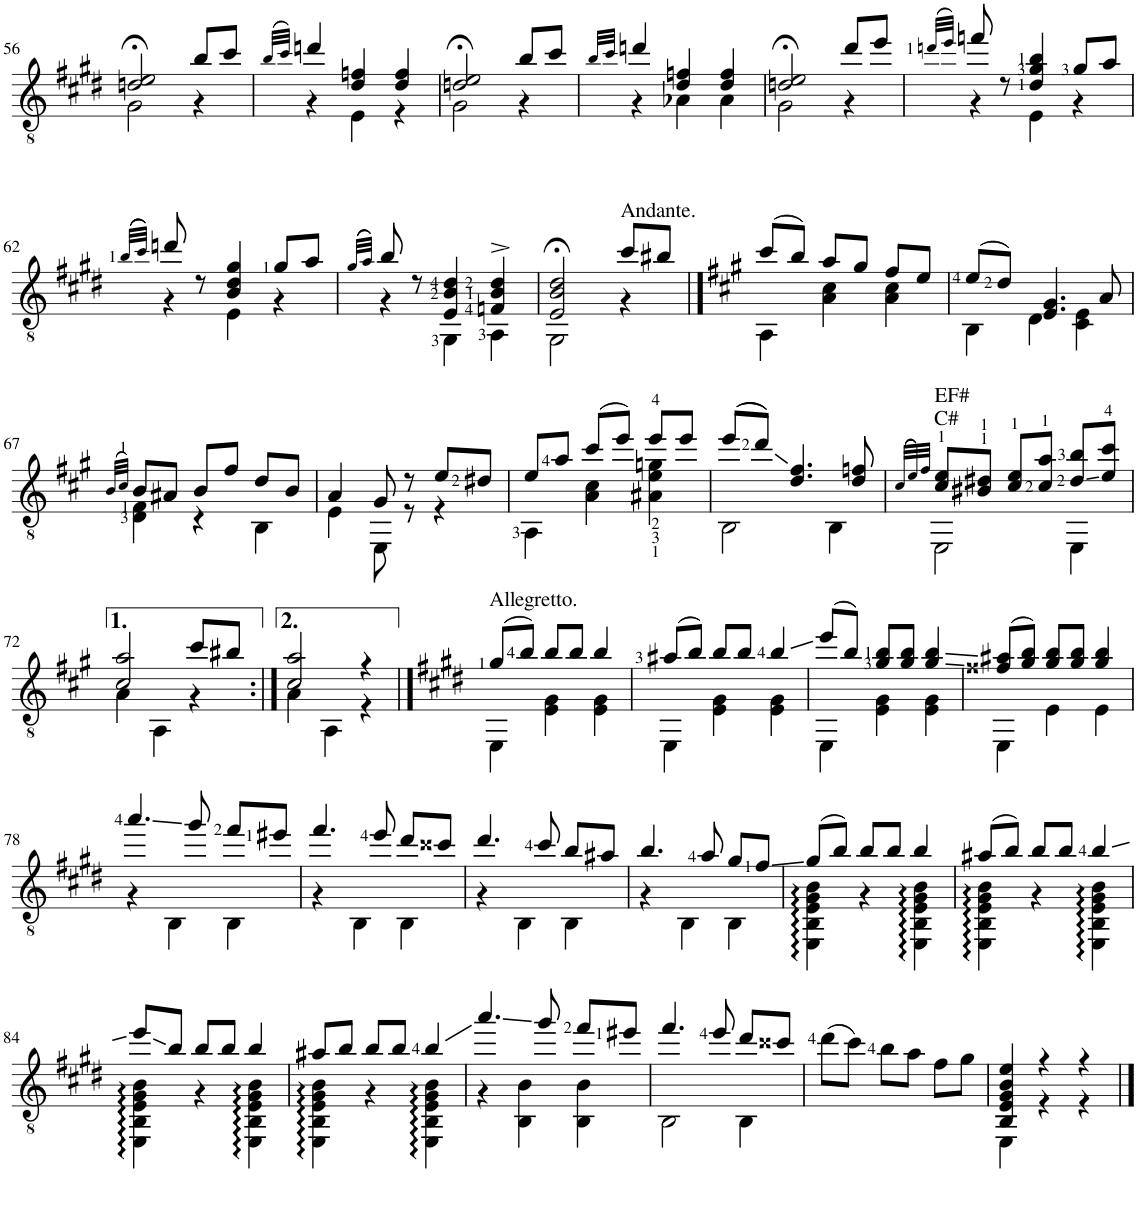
**kern
*part1
*staff1
*I"Guitar
*I'Guit.
!!LO:PB:g=z
*clefGv2
*k[f#c#g#d#]
*M3/4
=56
*^
2dn/;< 2e/;<	2G#\
8b/L	4r
8cc#/J	.
=57	=57
(32qb/LLL	.
32qcc#/JJJ)	.
4ddn/	4r
4d#/ 4fn/	4E\
4d#/ 4f/	4r
=58	=58
2dn/;< 2e/;<	2G#\
8b/L	4r
8cc#/J	.
=59	=59
32qb/LLL	.
32qcc#/JJJ	.
4ddn/	4r
4d#/ 4fn/	4A-X\
4d#/ 4f/	4A-\
=60	=60
2dn/;< 2e/;<	2G#\
8dd#/L	4r
8ee/J	.
=61	=61
(32qddn/LLL	.
32qee/JJJ)	.
8ffn/	4r
8r	.
4d#/ 4g#/ 4b/	4E\
8g#/L	4r
8a/J	.
!!LO:LB:g=z	!!
=62	=62
((32qb/LLL	.
32qcc#/JJJ))	.
8ddn/	4r
8r	.
4B/ 4d#/ 4g#/	4E\
8g#/L	4r
8a/J	.
=63	=63
((32qg#/LLL	.
32qa/JJJ))	.
8b/	4r
8r	.
4E/ 4B/ 4d#/	4GG#\
4Fn/^ 4B/^ 4d#/^	4AA\
=64	=64
2E/;< 2B/;< 2d#/;<	2GG#\
!LO:TX:a:t=Andante.	!
8cc#/L	4r
8b#X/J	.
==65	==65
*k[f#c#g#]	*
(8cc#/L	4AA\
8b/J)	.
8a/L	4A\ 4c#\
8g#/J	.
8f#/L	4A\ 4c#\
8e/J	.
=66	=66
(8e/L	4BB\
8d/J)	.
4.E/ 4.G#/	4D\
.	4C#\ 4E\
8A/	.
!!LO:LB:g=z	!!
=67	=67
(32qB/LLL	.
32qc#/JJJ)	.
8B/L	4D\ 4F#\
8A#X/J	.
8B/L	4r
8f#/J	.
8d/L	4BB\
8B/J	.
=68	=68
4A/	4E\
8G#/	8EE\
8r	8r
8e/L	4r
8d#X/J	.
=69	=69
8e/L	4AA\
8a/J	.
(8cc#/L	4A\ 4c#\
8ee/J)	.
8ee/L	4A#X\ 4e\ 4gn\
8ee/J	.
=70	=70
((8ee/L	2BB\
8dd/J))	.
4.d/ 4.f#/	.
.	4BB\
8d/ 8fn/	.
=71	=71
((32qc#/LLL	.
32qe/))	.
32qf#/JJJ	.
!LO:TX:a:t=EF#	!
!LO:TX:a:t=C#	!
8c#/ 8e/L	2EE\
8B#X/ 8d#X/J	.
8c#/ 8e/L	.
8c#/ 8a/J	.
8d#/ 8b/L	4EE\
8e/ 8cc#/J	.
!!LO:LB:g=z	!!
=72	=72
2c#/ 2a/	4A\
.	4AA\
8cc#/L	4r
8b#X/J	.
=73:|!	=73:|!
2c#/ 2a/	4A\
.	4AA\
4r	4r
==74	==74
*k[f#c#g#d#]	*
!LO:TX:a:t=Allegretto.	!
(8g#/L	4EE\
8b/J)	.
8b/L	4E\ 4G#\
8b/J	.
4b/	4E\ 4G#\
=75	=75
(8a#X/L	4EE\
8b/J)	.
8b/L	4E\ 4G#\
8b/J	.
4b/	4E\ 4G#\
=76	=76
(8ee/L	4EE\
8b/J)	.
8g#/ 8b/L	4E\ 4G#\
8g#/ 8b/J	.
4g#/ 4b/	4E\ 4G#\
=77	=77
(8f##X/ 8a#X/L	4EE\
8g#/ 8b/J)	.
8g#/ 8b/L	4E\
8g#/ 8b/J	.
4g#/ 4b/	4E\
!!LO:LB:g=z	!!
=78	=78
4.aa/	4r
.	4BB\
8gg#/	.
8ff#/L	4BB\
8ee#X/J	.
=79	=79
4.ff#/	4r
.	4BB\
8ee/	.
8dd#/L	4BB\
8cc##X/J	.
=80	=80
4.dd#/	4r
.	4BB\
8cc#/	.
8b/L	4BB\
8a#X/J	.
=81	=81
4.b/	4r
.	4BB\
8a/	.
8g#/L	4BB\
8f#/J	.
=82	=82
(8g#/L	4EE\:: 4BB\:: 4E\:: 4G#\:: 4B\::
8b/J)	.
8b/L	4r
8b/J	.
4b/	4EE\:: 4BB\:: 4E\:: 4G#\:: 4B\::
=83	=83
(8a#X/L	4EE\:: 4BB\:: 4E\:: 4G#\:: 4B\::
8b/J)	.
8b/L	4r
8b/J	.
4b/	4EE\:: 4BB\:: 4E\:: 4G#\:: 4B\::
!!LO:LB:g=z	!!
=84	=84
8ee/L	4EE\:: 4BB\:: 4E\:: 4G#\:: 4B\::
8b/J	.
8b/L	4r
8b/J	.
4b/	4EE\:: 4BB\:: 4E\:: 4G#\:: 4B\::
=85	=85
8a#X/L	4EE\:: 4BB\:: 4E\:: 4G#\:: 4B\::
8b/J	.
8b/L	4r
8b/J	.
4b/	4EE\:: 4BB\:: 4E\:: 4G#\:: 4B\::
=86	=86
4.aa/	4r
.	4BB\ 4B\
8gg#/	.
8ff#/L	4BB\ 4B\
8ee#X/J	.
=87	=87
4.ff#/	2BB\
8ee/	.
8dd#/L	4BB\
8cc##X/J	.
*v	*v
=88
(8dd#\L
8cc#\J)
8b\L
8a\J
8f#\L
8g#\J
=89
*^
4BB/ 4E/ 4G#/ 4B/ 4e/	4EE\
4r	4r
4r	4r
*v	*v
==
*-
